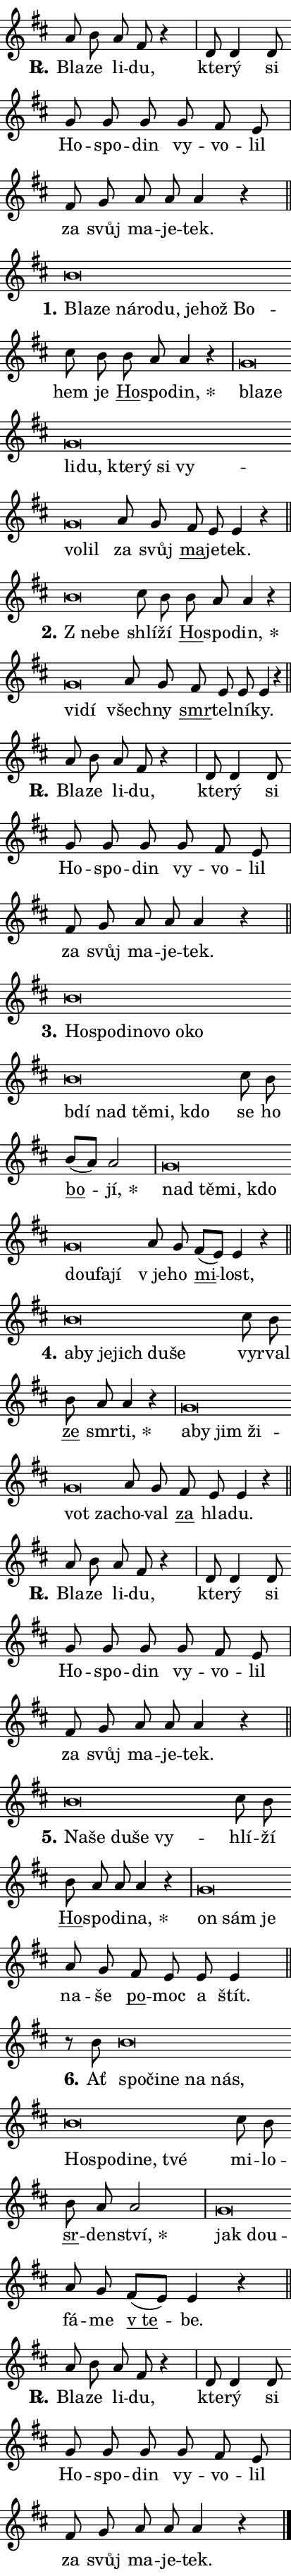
\version "2.24.0"
\header { tagline = "" }
\paper {
  indent = 0\cm
  top-margin = 0\cm
  right-margin = 0\cm
  bottom-margin = 0\cm
  left-margin = 0\cm
  paper-width = 7\cm
  page-breaking = #ly:one-page-breaking
  system-system-spacing.basic-distance = #11
  score-system-spacing.basic-distance = #11
  ragged-last = ##f
}


%% Author: Thomas Morley
%% https://lists.gnu.org/archive/html/lilypond-user/2020-05/msg00002.html
#(define (line-position grob)
"Returns position of @var[grob} in current system:
   @code{'start}, if at first time-step
   @code{'end}, if at last time-step
   @code{'middle} otherwise
"
  (let* ((col (ly:item-get-column grob))
         (ln (ly:grob-object col 'left-neighbor))
         (rn (ly:grob-object col 'right-neighbor))
         (col-to-check-left (if (ly:grob? ln) ln col))
         (col-to-check-right (if (ly:grob? rn) rn col))
         (break-dir-left
           (and
             (ly:grob-property col-to-check-left 'non-musical #f)
             (ly:item-break-dir col-to-check-left)))
         (break-dir-right
           (and
             (ly:grob-property col-to-check-right 'non-musical #f)
             (ly:item-break-dir col-to-check-right))))
        (cond ((eqv? 1 break-dir-left) 'start)
              ((eqv? -1 break-dir-right) 'end)
              (else 'middle))))

#(define (tranparent-at-line-position vctor)
  (lambda (grob)
  "Relying on @code{line-position} select the relevant enry from @var{vctor}.
Used to determine transparency,"
    (case (line-position grob)
      ((end) (not (vector-ref vctor 0)))
      ((middle) (not (vector-ref vctor 1)))
      ((start) (not (vector-ref vctor 2))))))

noteHeadBreakVisibility =
#(define-music-function (break-visibility)(vector?)
"Makes @code{NoteHead}s transparent relying on @var{break-visibility}"
#{
  \override NoteHead.transparent =
    #(tranparent-at-line-position break-visibility)
#})

#(define delete-ledgers-for-transparent-note-heads
  (lambda (grob)
    "Reads whether a @code{NoteHead} is transparent.
If so this @code{NoteHead} is removed from @code{'note-heads} from
@var{grob}, which is supposed to be @code{LedgerLineSpanner}.
As a result ledgers are not printed for this @code{NoteHead}"
    (let* ((nhds-array (ly:grob-object grob 'note-heads))
           (nhds-list
             (if (ly:grob-array? nhds-array)
                 (ly:grob-array->list nhds-array)
                 '()))
           ;; Relies on the transparent-property being done before
           ;; Staff.LedgerLineSpanner.after-line-breaking is executed.
           ;; This is fragile ...
           (to-keep
             (remove
               (lambda (nhd)
                 (ly:grob-property nhd 'transparent #f))
               nhds-list)))
      ;; TODO find a better method to iterate over grob-arrays, similiar
      ;; to filter/remove etc for lists
      ;; For now rebuilt from scratch
      (set! (ly:grob-object grob 'note-heads)  '())
      (for-each
        (lambda (nhd)
          (ly:pointer-group-interface::add-grob grob 'note-heads nhd))
        to-keep))))

hideNotes = {
  \noteHeadBreakVisibility #begin-of-line-visible
}
unHideNotes = {
  \noteHeadBreakVisibility #all-visible
}

% work-around for resetting accidentals
% https://lilypond.org/doc/v2.23/Documentation/notation/displaying-rhythms#unmetered-music
cadenzaMeasure = {
  \cadenzaOff
  \partial 1024 s1024
  \cadenzaOn
}

#(define-markup-command (accent layout props text) (markup?)
  "Underline accented syllable"
  (interpret-markup layout props
    #{\markup \override #'(offset . 4.3) \underline { #text }#}))

responsum = \markup \concat {
  "R" \hspace #-1.05 \path #0.1 #'((moveto 0 0.07) (lineto 0.9 0.8)) \hspace #0.05 "."
}

\layout {
    \context {
        \Staff
        \remove "Time_signature_engraver"
        \override LedgerLineSpanner.after-line-breaking = #delete-ledgers-for-transparent-note-heads
    }
    \context {
        \Voice {
            \override NoteHead.output-attributes = #'((class . "notehead"))
            \override Hairpin.height = #0.55
        }
    }
    \context {
        \Lyrics {
            \override StanzaNumber.output-attributes = #'((class . "stanzanumber"))
            \override LyricSpace.minimum-distance = #0.9
            \override LyricText.font-name = #"TeX Gyre Schola"
            \override LyricText.font-size = 1
            \override StanzaNumber.font-name = #"TeX Gyre Schola Bold"
            \override StanzaNumber.font-size = 1
        }
    }
}

% magnetic-lyrics.ily
%
%   written by
%     Jean Abou Samra <jean@abou-samra.fr>
%     Werner Lemberg <wl@gnu.org>
%
%   adapted by
%     Jiri Hon <jiri.hon@gmail.com>
%
% Version 2022-Apr-15

% https://www.mail-archive.com/lilypond-user@gnu.org/msg149350.html

#(define (Left_hyphen_pointer_engraver context)
   "Collect syllable-hyphen-syllable occurrences in lyrics and store
them in properties.  This engraver only looks to the left.  For
example, if the lyrics input is @code{foo -- bar}, it does the
following.

@itemize @bullet
@item
Set the @code{text} property of the @code{LyricHyphen} grob between
@q{foo} and @q{bar} to @code{foo}.

@item
Set the @code{left-hyphen} property of the @code{LyricText} grob with
text @q{foo} to the @code{LyricHyphen} grob between @q{foo} and
@q{bar}.
@end itemize

Use this auxiliary engraver in combination with the
@code{lyric-@/text::@/apply-@/magnetic-@/offset!} hook."
   (let ((hyphen #f)
         (text #f))
     (make-engraver
      (acknowledgers
       ((lyric-syllable-interface engraver grob source-engraver)
        (set! text grob)))
      (end-acknowledgers
       ((lyric-hyphen-interface engraver grob source-engraver)
        ;(when (not (grob::has-interface grob 'lyric-space-interface))
          (set! hyphen grob)));)
      ((stop-translation-timestep engraver)
       (when (and text hyphen)
         (ly:grob-set-object! text 'left-hyphen hyphen))
       (set! text #f)
       (set! hyphen #f)))))

#(define (lyric-text::apply-magnetic-offset! grob)
   "If the space between two syllables is less than the value in
property @code{LyricText@/.details@/.squash-threshold}, move the right
syllable to the left so that it gets concatenated with the left
syllable.

Use this function as a hook for
@code{LyricText@/.after-@/line-@/breaking} if the
@code{Left_@/hyphen_@/pointer_@/engraver} is active."
   (let ((hyphen (ly:grob-object grob 'left-hyphen #f)))
     (when hyphen
       (let ((left-text (ly:spanner-bound hyphen LEFT)))
         (when (grob::has-interface left-text 'lyric-syllable-interface)
           (let* ((common (ly:grob-common-refpoint grob left-text X))
                  (this-x-ext (ly:grob-extent grob common X))
                  (left-x-ext
                   (begin
                     ;; Trigger magnetism for left-text.
                     (ly:grob-property left-text 'after-line-breaking)
                     (ly:grob-extent left-text common X)))
                  ;; `delta` is the gap width between two syllables.
                  (delta (- (interval-start this-x-ext)
                            (interval-end left-x-ext)))
                  (details (ly:grob-property grob 'details))
                  (threshold (assoc-get 'squash-threshold details 0.2)))
             (when (< delta threshold)
               (let* (;; We have to manipulate the input text so that
                      ;; ligatures crossing syllable boundaries are not
                      ;; disabled.  For languages based on the Latin
                      ;; script this is essentially a beautification.
                      ;; However, for non-Western scripts it can be a
                      ;; necessity.
                      (lt (ly:grob-property left-text 'text))
                      (rt (ly:grob-property grob 'text))
                      (is-space (grob::has-interface hyphen 'lyric-space-interface))
                      (space (if is-space " " ""))
                      (space-markup (grob-interpret-markup grob " "))
                      (space-size (interval-length (ly:stencil-extent space-markup X)))
                      (extra-delta (if is-space space-size 0))
                      ;; Append new syllable.
                      (ltrt-space (if (and (string? lt) (string? rt))
                                (string-append lt space rt)
                                (make-concat-markup (list lt space rt))))
                      ;; Right-align `ltrt` to the right side.
                      (ltrt-space-markup (grob-interpret-markup
                               grob
                               (make-translate-markup
                                (cons (interval-length this-x-ext) 0)
                                (make-right-align-markup ltrt-space)))))
                 (begin
                   ;; Don't print `left-text`.
                   (ly:grob-set-property! left-text 'stencil #f)
                   ;; Set text and stencil (which holds all collected
                   ;; syllables so far) and shift it to the left.
                   (ly:grob-set-property! grob 'text ltrt-space)
                   (ly:grob-set-property! grob 'stencil ltrt-space-markup)
                   (ly:grob-translate-axis! grob (- (- delta extra-delta)) X))))))))))


#(define (lyric-hyphen::displace-bounds-first grob)
   ;; Make very sure this callback isn't triggered too early.
   (let ((left (ly:spanner-bound grob LEFT))
         (right (ly:spanner-bound grob RIGHT)))
     (ly:grob-property left 'after-line-breaking)
     (ly:grob-property right 'after-line-breaking)
     (ly:lyric-hyphen::print grob)))

squashThreshold = #0.4

\layout {
  \context {
    \Lyrics
    \consists #Left_hyphen_pointer_engraver
    \override LyricText.after-line-breaking =
      #lyric-text::apply-magnetic-offset!
    \override LyricHyphen.stencil = #lyric-hyphen::displace-bounds-first
    \override LyricText.details.squash-threshold = \squashThreshold
    \override LyricHyphen.minimum-distance = 0
    \override LyricHyphen.minimum-length = \squashThreshold
  }
}

squash = \override LyricText.details.squash-threshold = 9999
unSquash = \override LyricText.details.squash-threshold = \squashThreshold

left = \override LyricText.self-alignment-X = #LEFT
unLeft = \revert LyricText.self-alignment-X

starOffset = #(lambda (grob) 
                (let ((x_offset (ly:self-alignment-interface::aligned-on-x-parent grob)))
                  (if (= x_offset 0) 0 (+ x_offset 1.2))))

star = #(define-music-function (syllable)(string?)
"Append star separator at the end of a syllable"
#{
  \once \override LyricText.X-offset = #starOffset
  \lyricmode { \markup {
    #syllable
    \override #'((font-name . "TeX Gyre Schola Bold")) \hspace #0.2 \lower #0.65 \larger "*"
  } }
#})

starAccent = #(define-music-function (syllable)(string?)
"Append star separator at the end of a syllable and make accent"
#{
  \once \override LyricText.X-offset = #starOffset
  \lyricmode { \markup {
    \accent #syllable
    \override #'((font-name . "TeX Gyre Schola Bold")) \hspace #0.2 \lower #0.65 \larger "*"
  } }
#})

breath = #(define-music-function (syllable)(string?)
"Append breathing indicator at the end of a syllable"
#{
  \lyricmode { \markup { #syllable "+" } }
#})

optionalBreath = #(define-music-function (syllable)(string?)
"Append optional breathing indicator at the end of a syllable"
#{
  \lyricmode { \markup { #syllable "(+)" } }
#})


\score {
    <<
        \new Voice = "melody" { \cadenzaOn \key d \major \relative { a'8 b a fis r4 \cadenzaMeasure \bar "|" d8 d4 d8 \bar "" g g g \bar "" g fis e \cadenzaMeasure \bar "|" fis g a a a4 r \cadenzaMeasure \bar "||" \break } }
        \new Lyrics \lyricsto "melody" { \lyricmode { \set stanza = \responsum
Bla -- ze li -- du, kte -- rý si Ho -- spo -- din vy -- vo -- lil za svůj ma -- je -- tek. } }
    >>
    \layout {}
}

\score {
    <<
        \new Voice = "melody" { \cadenzaOn \key d \major \relative { b'\breve*1/16 \hideNotes \breve*1/16 \bar "" \breve*1/16 \bar "" \breve*1/16 \bar "" \breve*1/16 \bar "" \breve*1/16 \bar "" \breve*1/16 \breve*1/16 \bar "" \unHideNotes cis8 b \bar "" b a a4 r \cadenzaMeasure \bar "|" g\breve*1/16 \hideNotes \breve*1/16 \bar "" \breve*1/16 \bar "" \breve*1/16 \bar "" \breve*1/16 \bar "" \breve*1/16 \bar "" \breve*1/16 \bar "" \breve*1/16 \bar "" \breve*1/16 \breve*1/16 \bar "" \unHideNotes a8 g \bar "" fis e e4 r \cadenzaMeasure \bar "||" \break } }
        \new Lyrics \lyricsto "melody" { \lyricmode { \set stanza = "1."
\left Bla -- \squash ze ná -- ro -- du, je -- hož Bo -- \unLeft \unSquash hem je \markup \accent Ho -- spo -- \star din, \left bla -- \squash ze li -- du, kte -- rý si vy -- vo -- lil \unLeft \unSquash za svůj \markup \accent ma -- je -- tek. } }
    >>
    \layout {}
}

\score {
    <<
        \new Voice = "melody" { \cadenzaOn \key d \major \relative { b'\breve*1/16 \hideNotes \breve*1/16 \bar "" \unHideNotes cis8 b \bar "" b a a4 r \cadenzaMeasure \bar "|" g\breve*1/16 \hideNotes \breve*1/16 \bar "" \unHideNotes a8 g \bar "" fis e e e4 r \cadenzaMeasure \bar "||" \break } }
        \new Lyrics \lyricsto "melody" { \lyricmode { \set stanza = "2."
\left "Z ne" -- \squash be \unLeft \unSquash shlí -- ží \markup \accent Ho -- spo -- \star din, \left vi -- \squash dí \unLeft \unSquash všech -- ny \markup \accent smr -- tel -- ní -- ky. } }
    >>
    \layout {}
}

\score {
    <<
        \new Voice = "melody" { \cadenzaOn \key d \major \relative { a'8 b a fis r4 \cadenzaMeasure \bar "|" d8 d4 d8 \bar "" g g g \bar "" g fis e \cadenzaMeasure \bar "|" fis g a a a4 r \cadenzaMeasure \bar "||" \break } }
        \new Lyrics \lyricsto "melody" { \lyricmode { \set stanza = \responsum
Bla -- ze li -- du, kte -- rý si Ho -- spo -- din vy -- vo -- lil za svůj ma -- je -- tek. } }
    >>
    \layout {}
}

\score {
    <<
        \new Voice = "melody" { \cadenzaOn \key d \major \relative { b'\breve*1/16 \hideNotes \breve*1/16 \bar "" \breve*1/16 \bar "" \breve*1/16 \bar "" \breve*1/16 \bar "" \breve*1/16 \bar "" \breve*1/16 \bar "" \breve*1/16 \bar "" \breve*1/16 \bar "" \breve*1/16 \bar "" \breve*1/16 \breve*1/16 \bar "" \unHideNotes cis8 b \bar "" b[( a)] a2 \cadenzaMeasure \bar "|" g\breve*1/16 \hideNotes \breve*1/16 \bar "" \breve*1/16 \bar "" \breve*1/16 \bar "" \breve*1/16 \bar "" \breve*1/16 \breve*1/16 \bar "" \unHideNotes a8 g \bar "" fis[( e)] e4 r \cadenzaMeasure \bar "||" \break } }
        \new Lyrics \lyricsto "melody" { \lyricmode { \set stanza = "3."
\left Ho -- \squash spo -- di -- no -- vo o -- ko bdí nad tě -- mi, kdo \unLeft \unSquash se ho \markup \accent bo -- \star jí, \left nad \squash tě -- mi, kdo dou -- fa -- jí \unLeft \unSquash "v je" -- ho \markup \accent mi -- lost, } }
    >>
    \layout {}
}

\score {
    <<
        \new Voice = "melody" { \cadenzaOn \key d \major \relative { b'\breve*1/16 \hideNotes \breve*1/16 \bar "" \breve*1/16 \bar "" \breve*1/16 \bar "" \breve*1/16 \breve*1/16 \bar "" \unHideNotes cis8 b \bar "" b a a4 r \cadenzaMeasure \bar "|" g\breve*1/16 \hideNotes \breve*1/16 \bar "" \breve*1/16 \bar "" \breve*1/16 \bar "" \breve*1/16 \breve*1/16 \bar "" \unHideNotes a8 g \bar "" fis e e4 r \cadenzaMeasure \bar "||" \break } }
        \new Lyrics \lyricsto "melody" { \lyricmode { \set stanza = "4."
\left a -- \squash by je -- jich du -- še \unLeft \unSquash vy -- rval \markup \accent ze smr -- \star ti, \left a -- \squash by jim ži -- vot za -- \unLeft \unSquash cho -- val \markup \accent za hla -- du. } }
    >>
    \layout {}
}

\score {
    <<
        \new Voice = "melody" { \cadenzaOn \key d \major \relative { a'8 b a fis r4 \cadenzaMeasure \bar "|" d8 d4 d8 \bar "" g g g \bar "" g fis e \cadenzaMeasure \bar "|" fis g a a a4 r \cadenzaMeasure \bar "||" \break } }
        \new Lyrics \lyricsto "melody" { \lyricmode { \set stanza = \responsum
Bla -- ze li -- du, kte -- rý si Ho -- spo -- din vy -- vo -- lil za svůj ma -- je -- tek. } }
    >>
    \layout {}
}

\score {
    <<
        \new Voice = "melody" { \cadenzaOn \key d \major \relative { b'\breve*1/16 \hideNotes \breve*1/16 \bar "" \breve*1/16 \bar "" \breve*1/16 \breve*1/16 \bar "" \unHideNotes cis8 b \bar "" b a a a4 r \cadenzaMeasure \bar "|" g\breve*1/16 \hideNotes \breve*1/16 \breve*1/16 \bar "" \unHideNotes a8 g \bar "" fis e e e4 \cadenzaMeasure \bar "||" \break } }
        \new Lyrics \lyricsto "melody" { \lyricmode { \set stanza = "5."
\left Na -- \squash še du -- še vy -- \unLeft \unSquash hlí -- ží \markup \accent Ho -- spo -- di -- \star na, \left on \squash sám je \unLeft \unSquash na -- še \markup \accent po -- moc a štít. } }
    >>
    \layout {}
}

\score {
    <<
        \new Voice = "melody" { \cadenzaOn \key d \major \relative { r8 b'8 b\breve*1/16 \hideNotes \breve*1/16 \bar "" \breve*1/16 \bar "" \breve*1/16 \bar "" \breve*1/16 \bar "" \breve*1/16 \bar "" \breve*1/16 \bar "" \breve*1/16 \bar "" \breve*1/16 \breve*1/16 \bar "" \unHideNotes cis8 b \bar "" b a a2 \cadenzaMeasure \bar "|" g\breve*1/16 \hideNotes \breve*1/16 \bar "" \unHideNotes a8 g \bar "" fis[( e)] e4 r \cadenzaMeasure \bar "||" \break } }
        \new Lyrics \lyricsto "melody" { \lyricmode { \set stanza = "6."
Ať \left spo -- \squash či -- ne na nás, Ho -- spo -- di -- ne, tvé \unLeft \unSquash mi -- lo -- \markup \accent sr -- den -- \star ství, \left jak \squash dou -- \unLeft \unSquash fá -- me \markup \accent "v te" -- be. } }
    >>
    \layout {}
}

\score {
    <<
        \new Voice = "melody" { \cadenzaOn \key d \major \relative { a'8 b a fis r4 \cadenzaMeasure \bar "|" d8 d4 d8 \bar "" g g g \bar "" g fis e \cadenzaMeasure \bar "|" fis g a a a4 r \cadenzaMeasure \bar "||" \break } \bar "|." }
        \new Lyrics \lyricsto "melody" { \lyricmode { \set stanza = \responsum
Bla -- ze li -- du, kte -- rý si Ho -- spo -- din vy -- vo -- lil za svůj ma -- je -- tek. } }
    >>
    \layout {}
}
